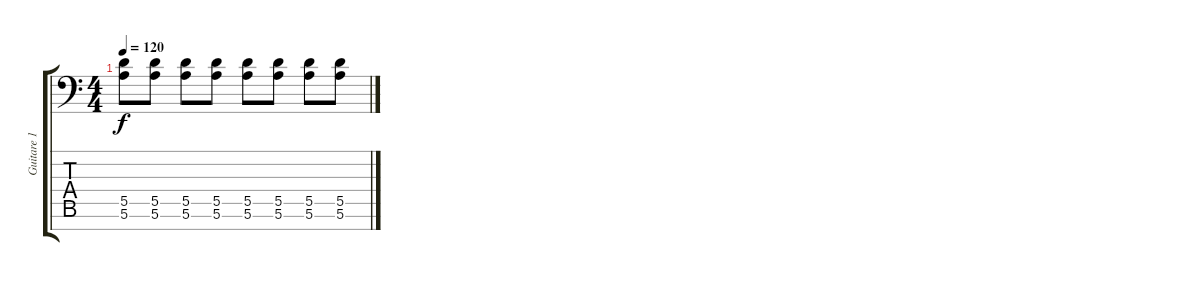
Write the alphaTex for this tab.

\track ("Guitare 1" "Guitare 1") {instrument distortionguitar}
\staff {score tabs}
\tuning (E4 B3 G3 D3 A2 E2 A1) {hide}
\ts (4 4)
\tempo 120
\clef f4
\ks c
(5.5 5.6).8{dy f} (5.5 5.6).8 (5.5 5.6).8 (5.5 5.6).8 (5.5 5.6).8 (5.5 5.6).8 (5.5 5.6).8 (5.5 5.6).8
